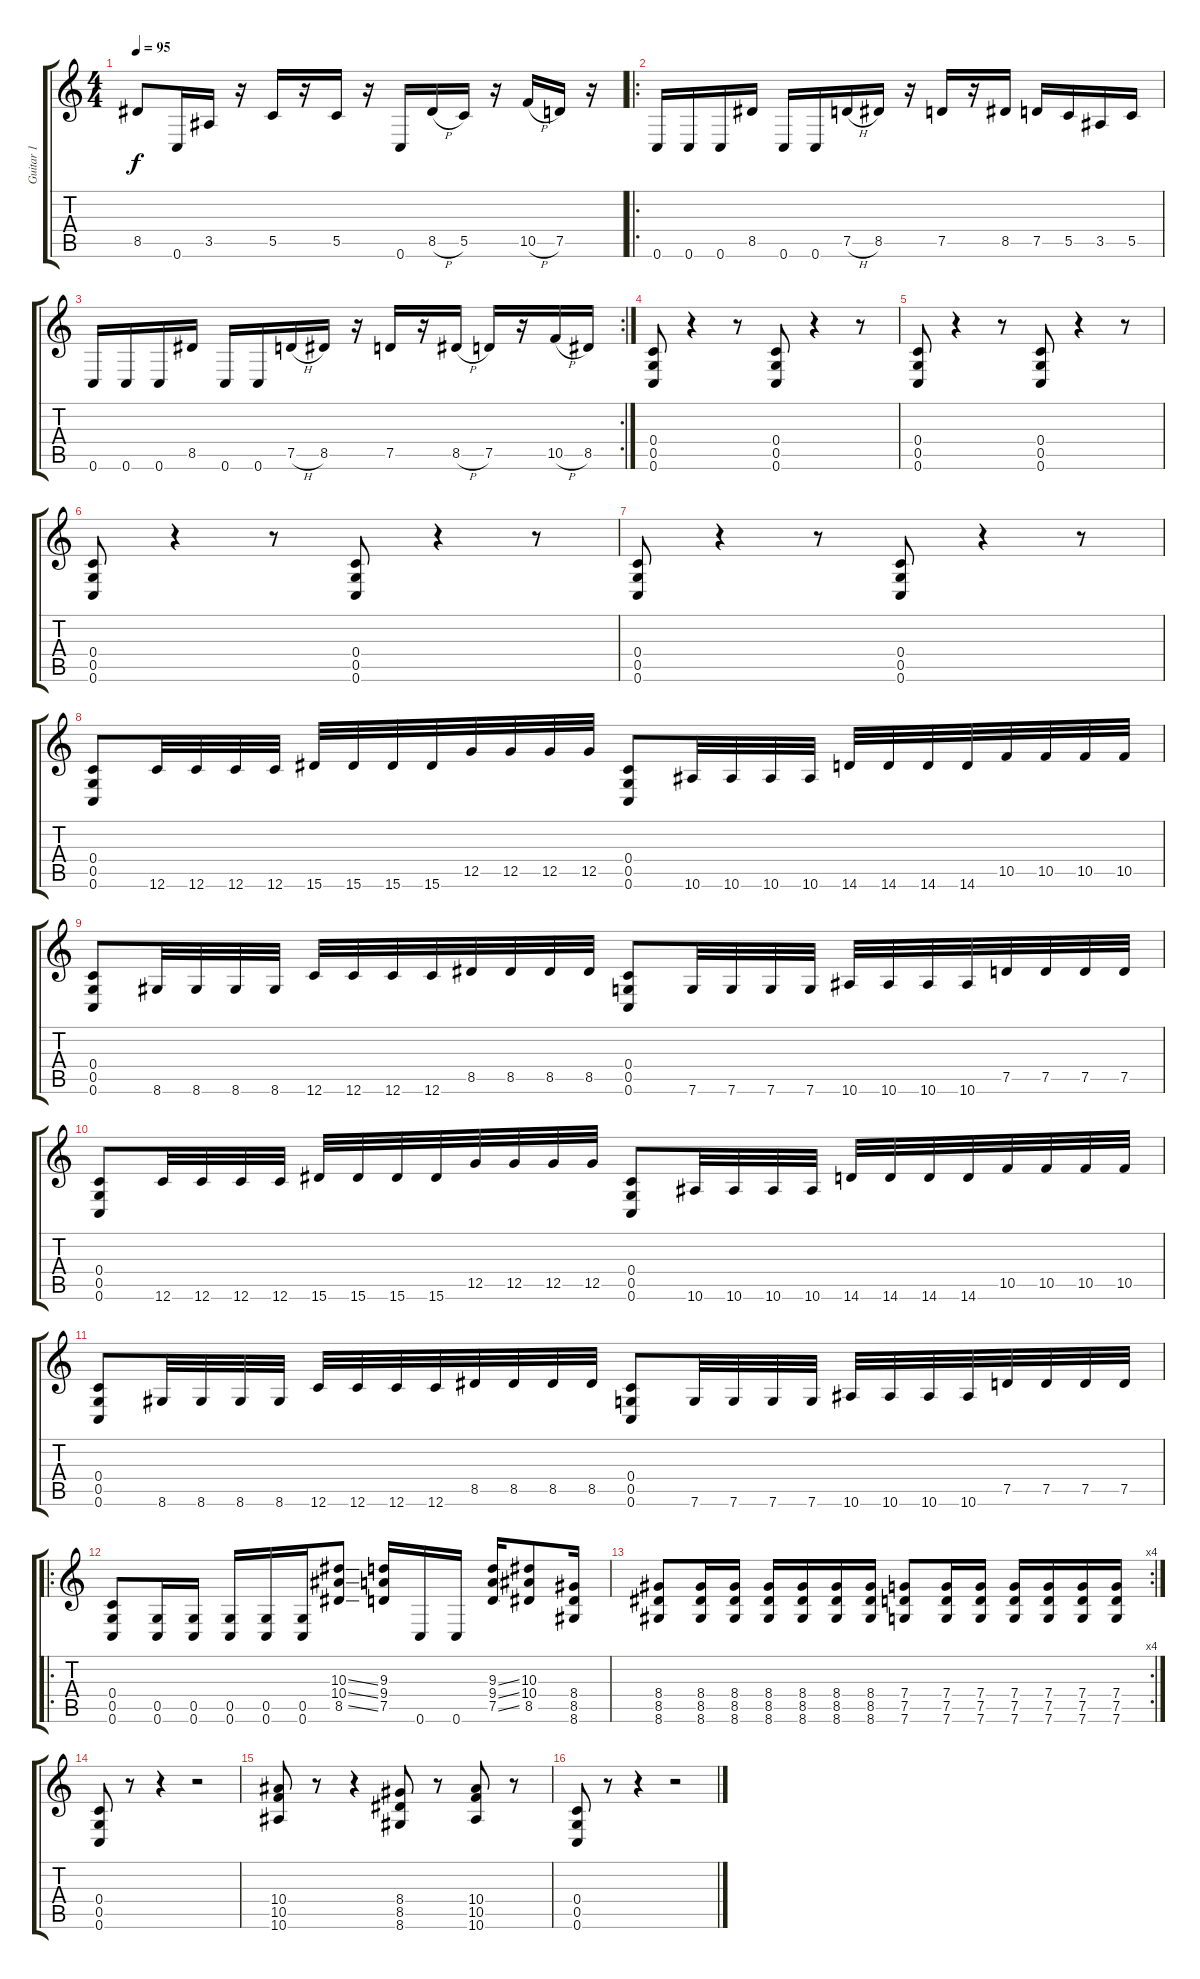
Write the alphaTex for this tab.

\track ("Guitar 1" "Guitar 1") {instrument distortionguitar}
\staff {score tabs}
\tuning (D4 A3 F3 C3 G2 C2) {hide}
\ts (4 4)
\tempo 95
\clef g2
\ks c
8.5.8{dy f} 0.6.16 3.5.16 r.16 5.5.16 r.16 5.5.16 r.16 0.6.16 8.5{h}.16 5.5.16 r.16 10.5{h}.16 7.5.16 r.16 |
\ro
0.6.16 0.6.16 0.6.16 8.5.16 0.6.16 0.6.16 7.5{h}.16 8.5.16 r.16 7.5.16 r.16 8.5.16 7.5.16 5.5.16 3.5.16 5.5.16 |
\rc 2
0.6.16 0.6.16 0.6.16 8.5.16 0.6.16 0.6.16 7.5{h}.16 8.5.16 r.16 7.5.16 r.16 8.5{h}.16 7.5.16 r.16 10.5{h}.16 8.5.16 |
(0.4 0.5 0.6).8 r.4 r.8 (0.4 0.5 0.6).8 r.4 r.8 |
(0.4 0.5 0.6).8 r.4 r.8 (0.4 0.5 0.6).8 r.4 r.8 |
(0.4 0.5 0.6).8 r.4 r.8 (0.4 0.5 0.6).8 r.4 r.8 |
(0.4 0.5 0.6).8 r.4 r.8 (0.4 0.5 0.6).8 r.4 r.8 |
(0.4 0.5 0.6).8 12.6.32 12.6.32 12.6.32 12.6.32 15.6.32 15.6.32 15.6.32 15.6.32 12.5.32 12.5.32 12.5.32 12.5.32 (0.4 0.5 0.6).8 10.6.32 10.6.32 10.6.32 10.6.32 14.6.32 14.6.32 14.6.32 14.6.32 10.5.32 10.5.32 10.5.32 10.5.32 |
(0.4 0.5 0.6).8 8.6.32 8.6.32 8.6.32 8.6.32 12.6.32 12.6.32 12.6.32 12.6.32 8.5.32 8.5.32 8.5.32 8.5.32 (0.4 0.5 0.6).8 7.6.32 7.6.32 7.6.32 7.6.32 10.6.32 10.6.32 10.6.32 10.6.32 7.5.32 7.5.32 7.5.32 7.5.32 |
(0.4 0.5 0.6).8 12.6.32 12.6.32 12.6.32 12.6.32 15.6.32 15.6.32 15.6.32 15.6.32 12.5.32 12.5.32 12.5.32 12.5.32 (0.4 0.5 0.6).8 10.6.32 10.6.32 10.6.32 10.6.32 14.6.32 14.6.32 14.6.32 14.6.32 10.5.32 10.5.32 10.5.32 10.5.32 |
(0.4 0.5 0.6).8 8.6.32 8.6.32 8.6.32 8.6.32 12.6.32 12.6.32 12.6.32 12.6.32 8.5.32 8.5.32 8.5.32 8.5.32 (0.4 0.5 0.6).8 7.6.32 7.6.32 7.6.32 7.6.32 10.6.32 10.6.32 10.6.32 10.6.32 7.5.32 7.5.32 7.5.32 7.5.32 |
\ro
(0.4 0.5 0.6).8 (0.5 0.6).16 (0.5 0.6).16 (0.5 0.6).16 (0.5 0.6).16 (0.5 0.6).16 (10.3{ss} 10.4{ss} 8.5{ss}).8 (9.3 9.4 7.5).16 0.6.16 0.6.16 (9.3{ss} 9.4{ss} 7.5{ss}).16 (10.3 10.4 8.5).8 (8.4 8.5 8.6).16 |
\rc 4
(8.4 8.5 8.6).8 (8.4 8.5 8.6).16 (8.4 8.5 8.6).16 (8.4 8.5 8.6).16 (8.4 8.5 8.6).16 (8.4 8.5 8.6).16 (8.4 8.5 8.6).16 (7.4 7.5 7.6).8 (7.4 7.5 7.6).16 (7.4 7.5 7.6).16 (7.4 7.5 7.6).16 (7.4 7.5 7.6).16 (7.4 7.5 7.6).16 (7.4 7.5 7.6).16 |
(0.4 0.5 0.6).8 r.8 r.4 r.2 |
(10.4 10.5 10.6).8 r.8 r.4 (8.4 8.5 8.6).8 r.8 (10.4 10.5 10.6).8 r.8 |
(0.4 0.5 0.6).8 r.8 r.4 r.2
